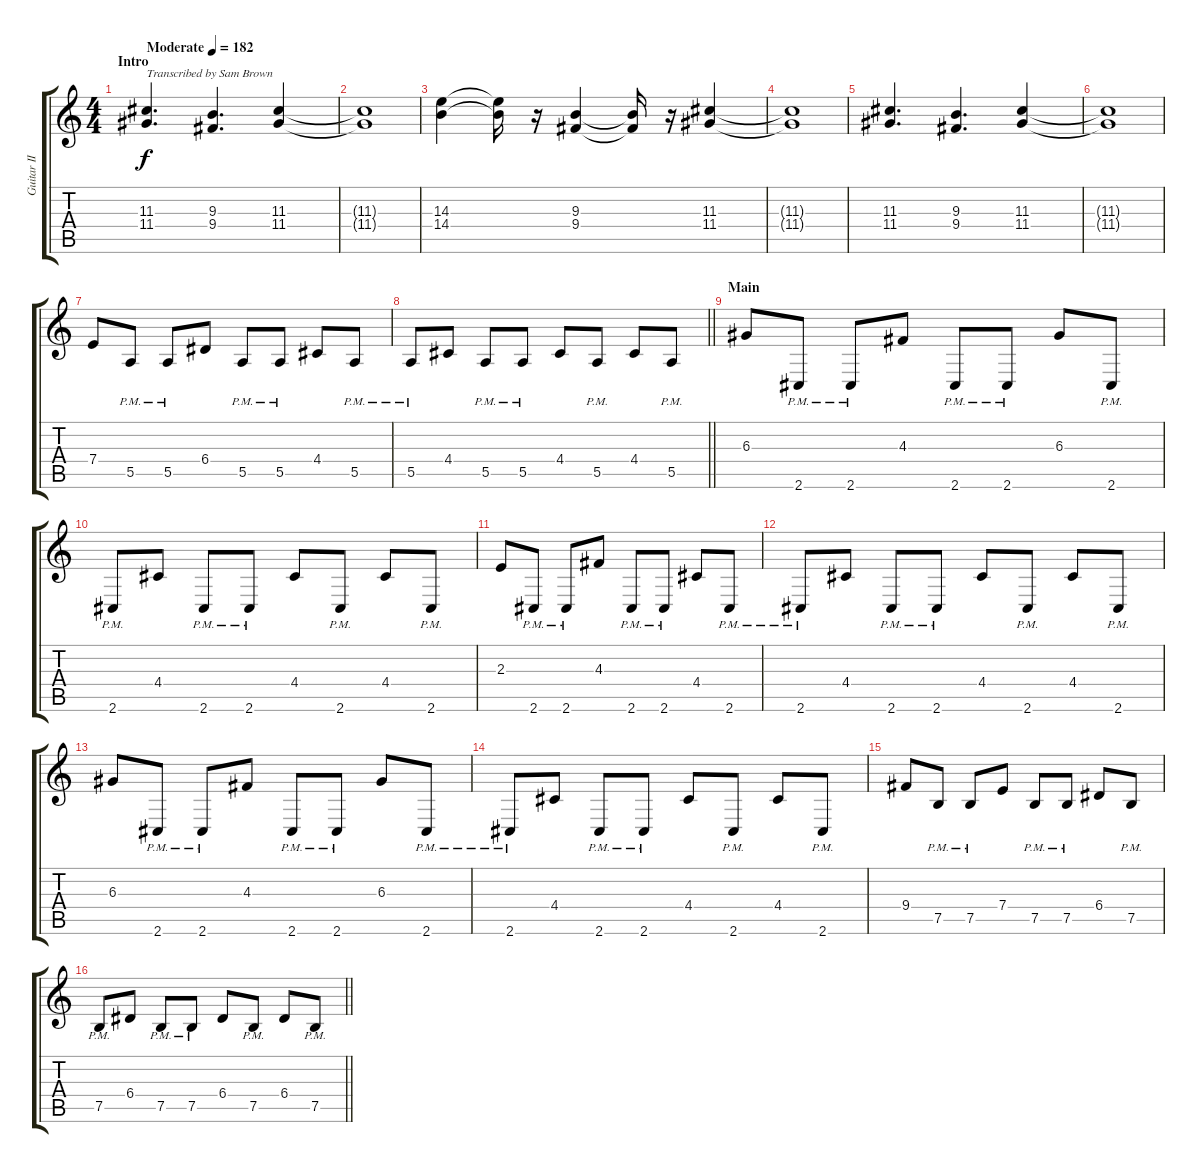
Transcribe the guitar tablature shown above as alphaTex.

\track ("Guitar II" "Guitar II") {instrument distortionguitar}
\staff {score tabs}
\tuning (B3 Gb3 D3 A2 E2 B1) {hide}
\ts (4 4)
\section ("" "Intro")
\tempo (182 "Moderate")
\clef g2
\ks c
(11.3 11.4).4{d txt "Transcribed by Sam Brown" dy f volume 10 instrument distortionguitar} (9.3 9.4).4{d} (11.3 11.4).4 |
(11.3{t} 11.4{t}).1 |
(14.3 14.4).4 (14.3{t} 14.4{t}).16 r.16 (9.3 9.4).4 (9.3{t} 9.4{t}).16 r.16 (11.3 11.4).4 |
(11.3{t} 11.4{t}).1 |
(11.3 11.4).4{d} (9.3 9.4).4{d} (11.3 11.4).4 |
(11.3{t} 11.4{t}).1 |
7.4.8{volume 14} 5.5{pm}.8 5.5{pm}.8 6.4.8 5.5{pm}.8 5.5{pm}.8 4.4.8 5.5{pm}.8 |
\barLineRight lightlight
5.5{pm}.8 4.4.8 5.5{pm}.8 5.5{pm}.8 4.4.8 5.5{pm}.8 4.4.8 5.5{pm}.8 |
\section ("" "Main")
6.3.8 2.6{pm}.8 2.6{pm}.8 4.3.8 2.6{pm}.8 2.6{pm}.8 6.3.8 2.6{pm}.8 |
2.6{pm}.8 4.4.8 2.6{pm}.8 2.6{pm}.8 4.4.8 2.6{pm}.8 4.4.8 2.6{pm}.8 |
2.3.8 2.6{pm}.8 2.6{pm}.8 4.3.8 2.6{pm}.8 2.6{pm}.8 4.4.8 2.6{pm}.8 |
2.6{pm}.8 4.4.8 2.6{pm}.8 2.6{pm}.8 4.4.8 2.6{pm}.8 4.4.8 2.6{pm}.8 |
6.3.8 2.6{pm}.8 2.6{pm}.8 4.3.8 2.6{pm}.8 2.6{pm}.8 6.3.8 2.6{pm}.8 |
2.6{pm}.8 4.4.8 2.6{pm}.8 2.6{pm}.8 4.4.8 2.6{pm}.8 4.4.8 2.6{pm}.8 |
9.4.8 7.5{pm}.8 7.5{pm}.8 7.4.8 7.5{pm}.8 7.5{pm}.8 6.4.8 7.5{pm}.8 |
\barLineRight lightlight
7.5{pm}.8 6.4.8 7.5{pm}.8 7.5{pm}.8 6.4.8 7.5{pm}.8 6.4.8 7.5{pm}.8
